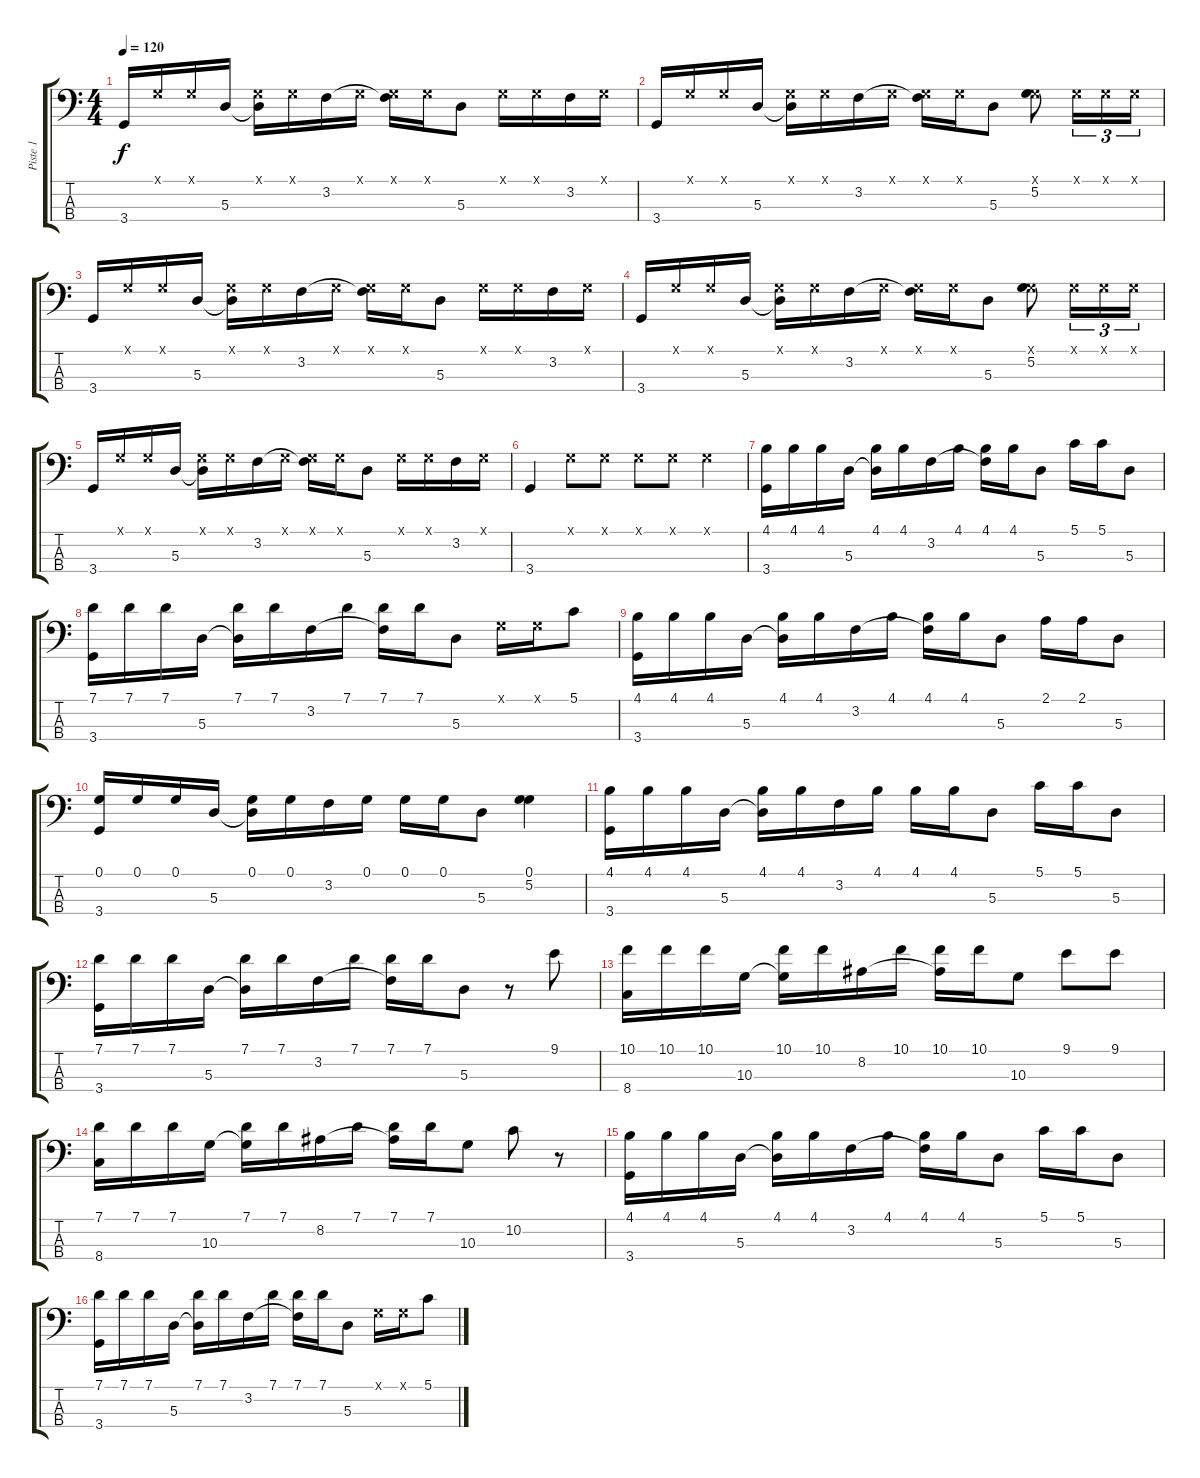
\track ("Piste 1" "Piste 1") {instrument slapbass1}
\staff {score tabs}
\tuning (G2 D2 A1 E1) {hide}
\ts (4 4)
\tempo 120
\clef f4
\ks c
3.4.16{dy f} 0.1{x}.16 0.1{x}.16 5.3.16 (0.1{x} 5.3{t}).16 0.1{x}.16 3.2.16 0.1{x}.16 (0.1{x} 3.2{t}).16 0.1{x}.16 5.3.8 0.1{x}.16 0.1{x}.16 3.2.16 0.1{x}.16 |
3.4.16 0.1{x}.16 0.1{x}.16 5.3.16 (0.1{x} 5.3{t}).16 0.1{x}.16 3.2.16 0.1{x}.16 (0.1{x} 3.2{t}).16 0.1{x}.16 5.3.8 (0.1{x} 5.2).8 0.1{x}.16{tu (3 2)} 0.1{x}.16{tu (3 2)} 0.1{x}.16{tu (3 2)} |
3.4.16 0.1{x}.16 0.1{x}.16 5.3.16 (0.1{x} 5.3{t}).16 0.1{x}.16 3.2.16 0.1{x}.16 (0.1{x} 3.2{t}).16 0.1{x}.16 5.3.8 0.1{x}.16 0.1{x}.16 3.2.16 0.1{x}.16 |
3.4.16 0.1{x}.16 0.1{x}.16 5.3.16 (0.1{x} 5.3{t}).16 0.1{x}.16 3.2.16 0.1{x}.16 (0.1{x} 3.2{t}).16 0.1{x}.16 5.3.8 (0.1{x} 5.2).8 0.1{x}.16{tu (3 2)} 0.1{x}.16{tu (3 2)} 0.1{x}.16{tu (3 2)} |
3.4.16 0.1{x}.16 0.1{x}.16 5.3.16 (0.1{x} 5.3{t}).16 0.1{x}.16 3.2.16 0.1{x}.16 (0.1{x} 3.2{t}).16 0.1{x}.16 5.3.8 0.1{x}.16 0.1{x}.16 3.2.16 0.1{x}.16 |
3.4.4 0.1{x}.8 0.1{x}.8 0.1{x}.8 0.1{x}.8 0.1{x}.4 |
(4.1 3.4).16 4.1.16 4.1.16 5.3.16 (4.1 5.3{t}).16 4.1.16 3.2.16 4.1.16 (4.1 3.2{t}).16 4.1.16 5.3.8 5.1.16 5.1.16 5.3.8 |
(7.1 3.4).16 7.1.16 7.1.16 5.3.16 (7.1 5.3{t}).16 7.1.16 3.2.16 7.1.16 (7.1 3.2{t}).16 7.1.16 5.3.8 0.1{x}.16 0.1{x}.16 5.1.8 |
(4.1 3.4).16 4.1.16 4.1.16 5.3.16 (4.1 5.3{t}).16 4.1.16 3.2.16 4.1.16 (4.1 3.2{t}).16 4.1.16 5.3.8 2.1.16 2.1.16 5.3.8 |
(0.1 3.4).16 0.1.16 0.1.16 5.3.16 (0.1 5.3{t}).16 0.1.16 3.2.16 0.1.16 0.1.16 0.1.16 5.3.8 (0.1 5.2).4 |
(4.1 3.4).16 4.1.16 4.1.16 5.3.16 (4.1 5.3{t}).16 4.1.16 3.2.16 4.1.16 4.1.16 4.1.16 5.3.8 5.1.16 5.1.16 5.3.8 |
(7.1 3.4).16 7.1.16 7.1.16 5.3.16 (7.1 5.3{t}).16 7.1.16 3.2.16 7.1.16 (7.1 3.2{t}).16 7.1.16 5.3.8 r.8 9.1.8 |
(10.1 8.4).16 10.1.16 10.1.16 10.3.16 (10.1 10.3{t}).16 10.1.16 8.2.16 10.1.16 (10.1 8.2{t}).16 10.1.16 10.3.8 9.1.8 9.1.8 |
(7.1 8.4).16 7.1.16 7.1.16 10.3.16 (7.1 10.3{t}).16 7.1.16 8.2.16 7.1.16 (7.1 8.2{t}).16 7.1.16 10.3.8 10.2.8 r.8 |
(4.1 3.4).16 4.1.16 4.1.16 5.3.16 (4.1 5.3{t}).16 4.1.16 3.2.16 4.1.16 (4.1 3.2{t}).16 4.1.16 5.3.8 5.1.16 5.1.16 5.3.8 |
(7.1 3.4).16 7.1.16 7.1.16 5.3.16 (7.1 5.3{t}).16 7.1.16 3.2.16 7.1.16 (7.1 3.2{t}).16 7.1.16 5.3.8 0.1{x}.16 0.1{x}.16 5.1.8
